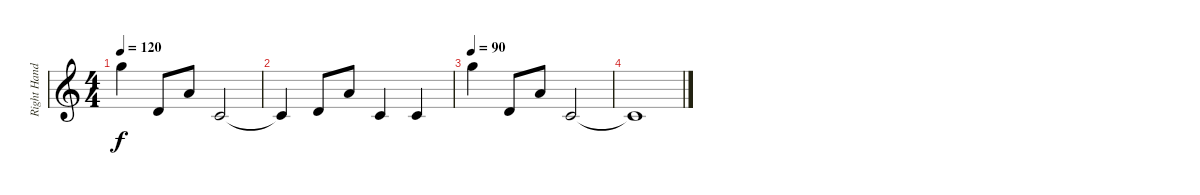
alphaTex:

\track ("Right Hand" "Right Hand") {instrument brightacousticpiano}
\staff {score}
\tuning (E5 B4 G4 D4 A3 E3) {hide}
\ts (4 4)
\tempo 120
\clef g2
\ks c
3.1.4{dy f} 0.4.8 2.3.8 3.5.2 |
3.5{t}.4 0.4.8 2.3.8 3.5.4 3.5.4 |
\tempo 90
3.1.4 0.4.8 2.3.8 3.5.2 |
3.5{t}.1
